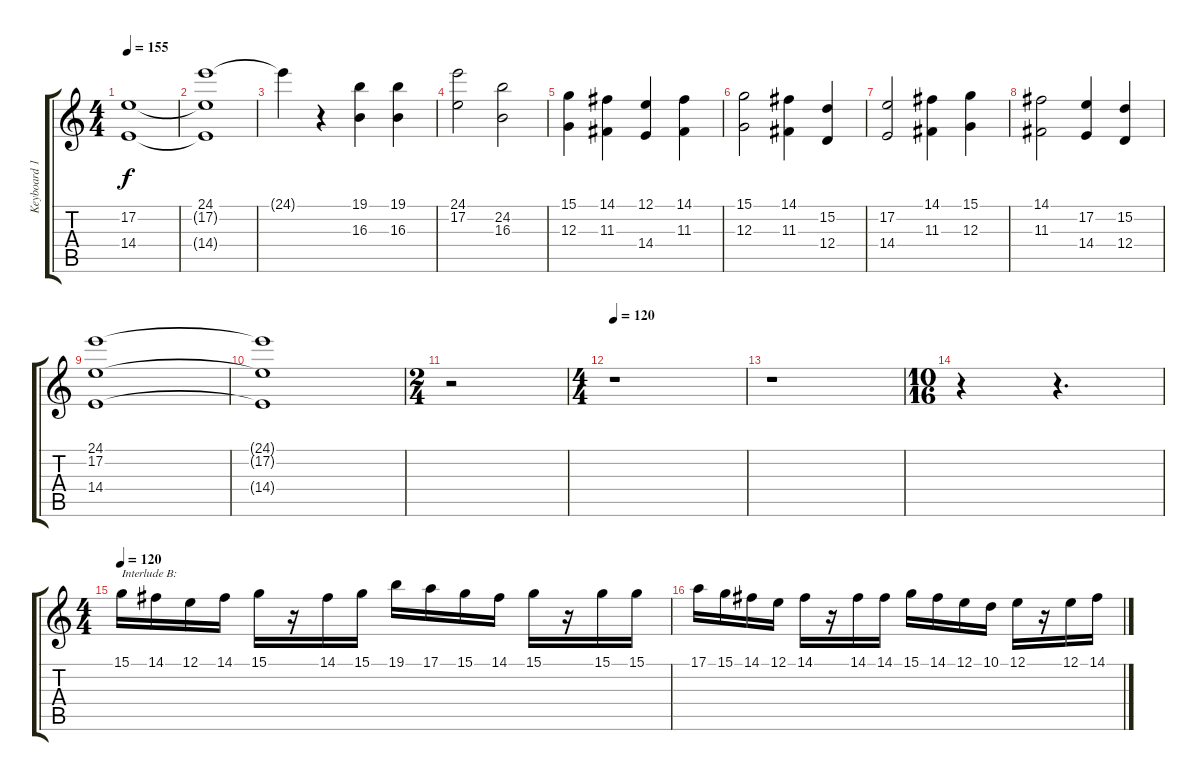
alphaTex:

\track ("Keyboard 1" "Keyboard 1") {instrument stringensemble1}
\staff {score tabs}
\tuning (E4 B3 G3 D3 A2 E2) {hide}
\ts (4 4)
\tempo 155
\clef g2
\ks c
(17.2 14.4).1{dy f} |
(24.1 17.2{t} 14.4{t}).1 |
24.1{t}.4 r.4 (19.1 16.3).4 (19.1 16.3).4 |
(24.1 17.2).2 (24.2 16.3).2 |
(15.1 12.3).4 (14.1 11.3).4 (12.1 14.4).4 (14.1 11.3).4 |
(15.1 12.3).2 (14.1 11.3).4 (15.2 12.4).4 |
(17.2 14.4).2 (14.1 11.3).4 (15.1 12.3).4 |
(14.1 11.3).2 (17.2 14.4).4 (15.2 12.4).4 |
(24.1 17.2 14.4).1 |
(24.1{t} 17.2{t} 14.4{t}).1 |
\ts (2 4)
r.2 |
\ts (4 4)
\tempo 120
r.1 |
r.1 |
\ts (10 16)
r.4 r.4{d} |
\ts (4 4)
\tempo 120
15.1.16{txt "Interlude B:" volume 10 instrument stringensemble1} 14.1.16 12.1.16 14.1.16 15.1.16 r.16 14.1.16 15.1.16 19.1.16 17.1.16 15.1.16 14.1.16 15.1.16 r.16 15.1.16 15.1.16 |
17.1.16 15.1.16 14.1.16 12.1.16 14.1.16 r.16 14.1.16 14.1.16 15.1.16 14.1.16 12.1.16 10.1.16 12.1.16 r.16 12.1.16 14.1.16
